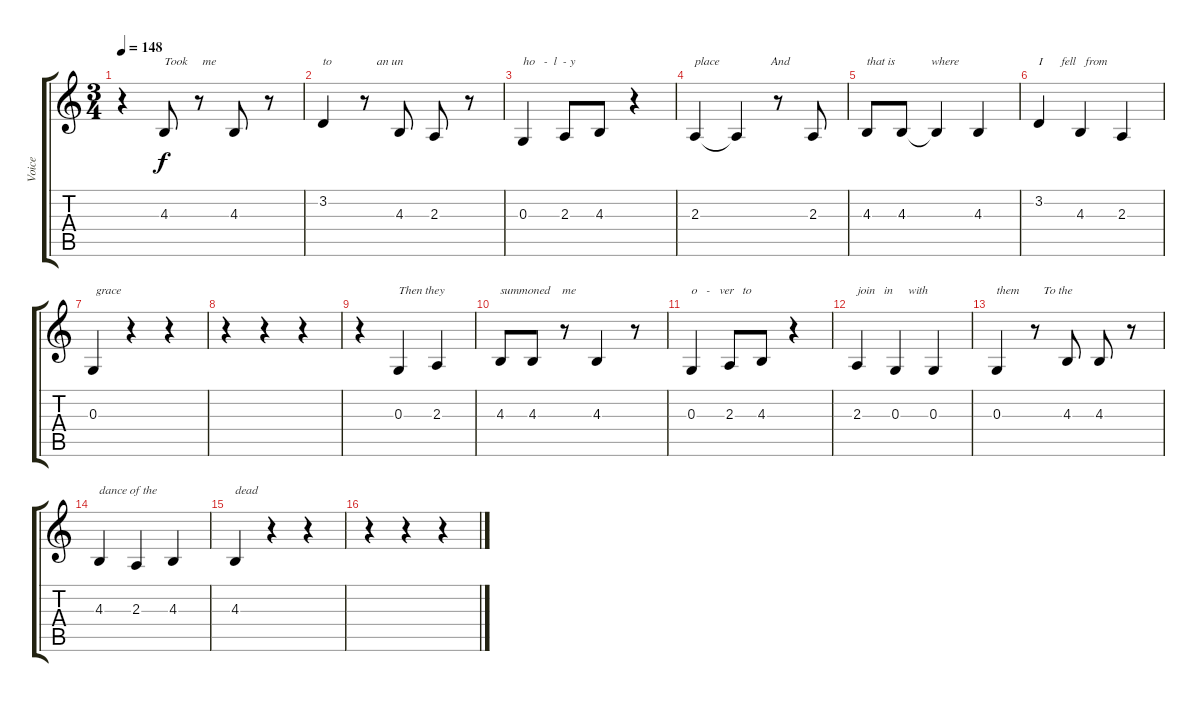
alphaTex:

\track ("Voice" "Voice") {instrument electricgrandpiano}
\staff {score tabs}
\tuning (E4 B3 G3 D3 A2 E2) {hide}
\ts (3 4)
\tempo 148
\clef g2
\ks c
r.4{dy f} 4.3.8{txt "Took     me"} r.8 4.3.8 r.8 |
3.2.4{txt "to               an un"} r.8 4.3.8 2.3.8 r.8 |
0.3.4{txt "ho   -  l  - y"} 2.3.8 4.3.8 r.4 |
2.3.4{txt "place                 And"} 2.3{t}.4 r.8 2.3.8 |
4.3.8{txt "that is            where"} 4.3.8 4.3{t}.4 4.3.4 |
3.2.4{txt "I      fell   from"} 4.3.4 2.3.4 |
0.3.4{txt " grace "} r.4 r.4 |
r.4 r.4 r.4 |
r.4 0.3.4{txt "Then they"} 2.3.4 |
4.3.8{txt "summoned    me"} 4.3.8 r.8 4.3.4 r.8 |
0.3.4{txt "o   -   ver   to"} 2.3.8 4.3.8 r.4 |
2.3.4{txt "join   in     with"} 0.3.4 0.3.4 |
0.3.4{txt "them        To the"} r.8 4.3.8 4.3.8 r.8 |
4.3.4{txt "dance of the"} 2.3.4 4.3.4 |
4.3.4{txt "dead"} r.4 r.4 |
r.4 r.4 r.4
